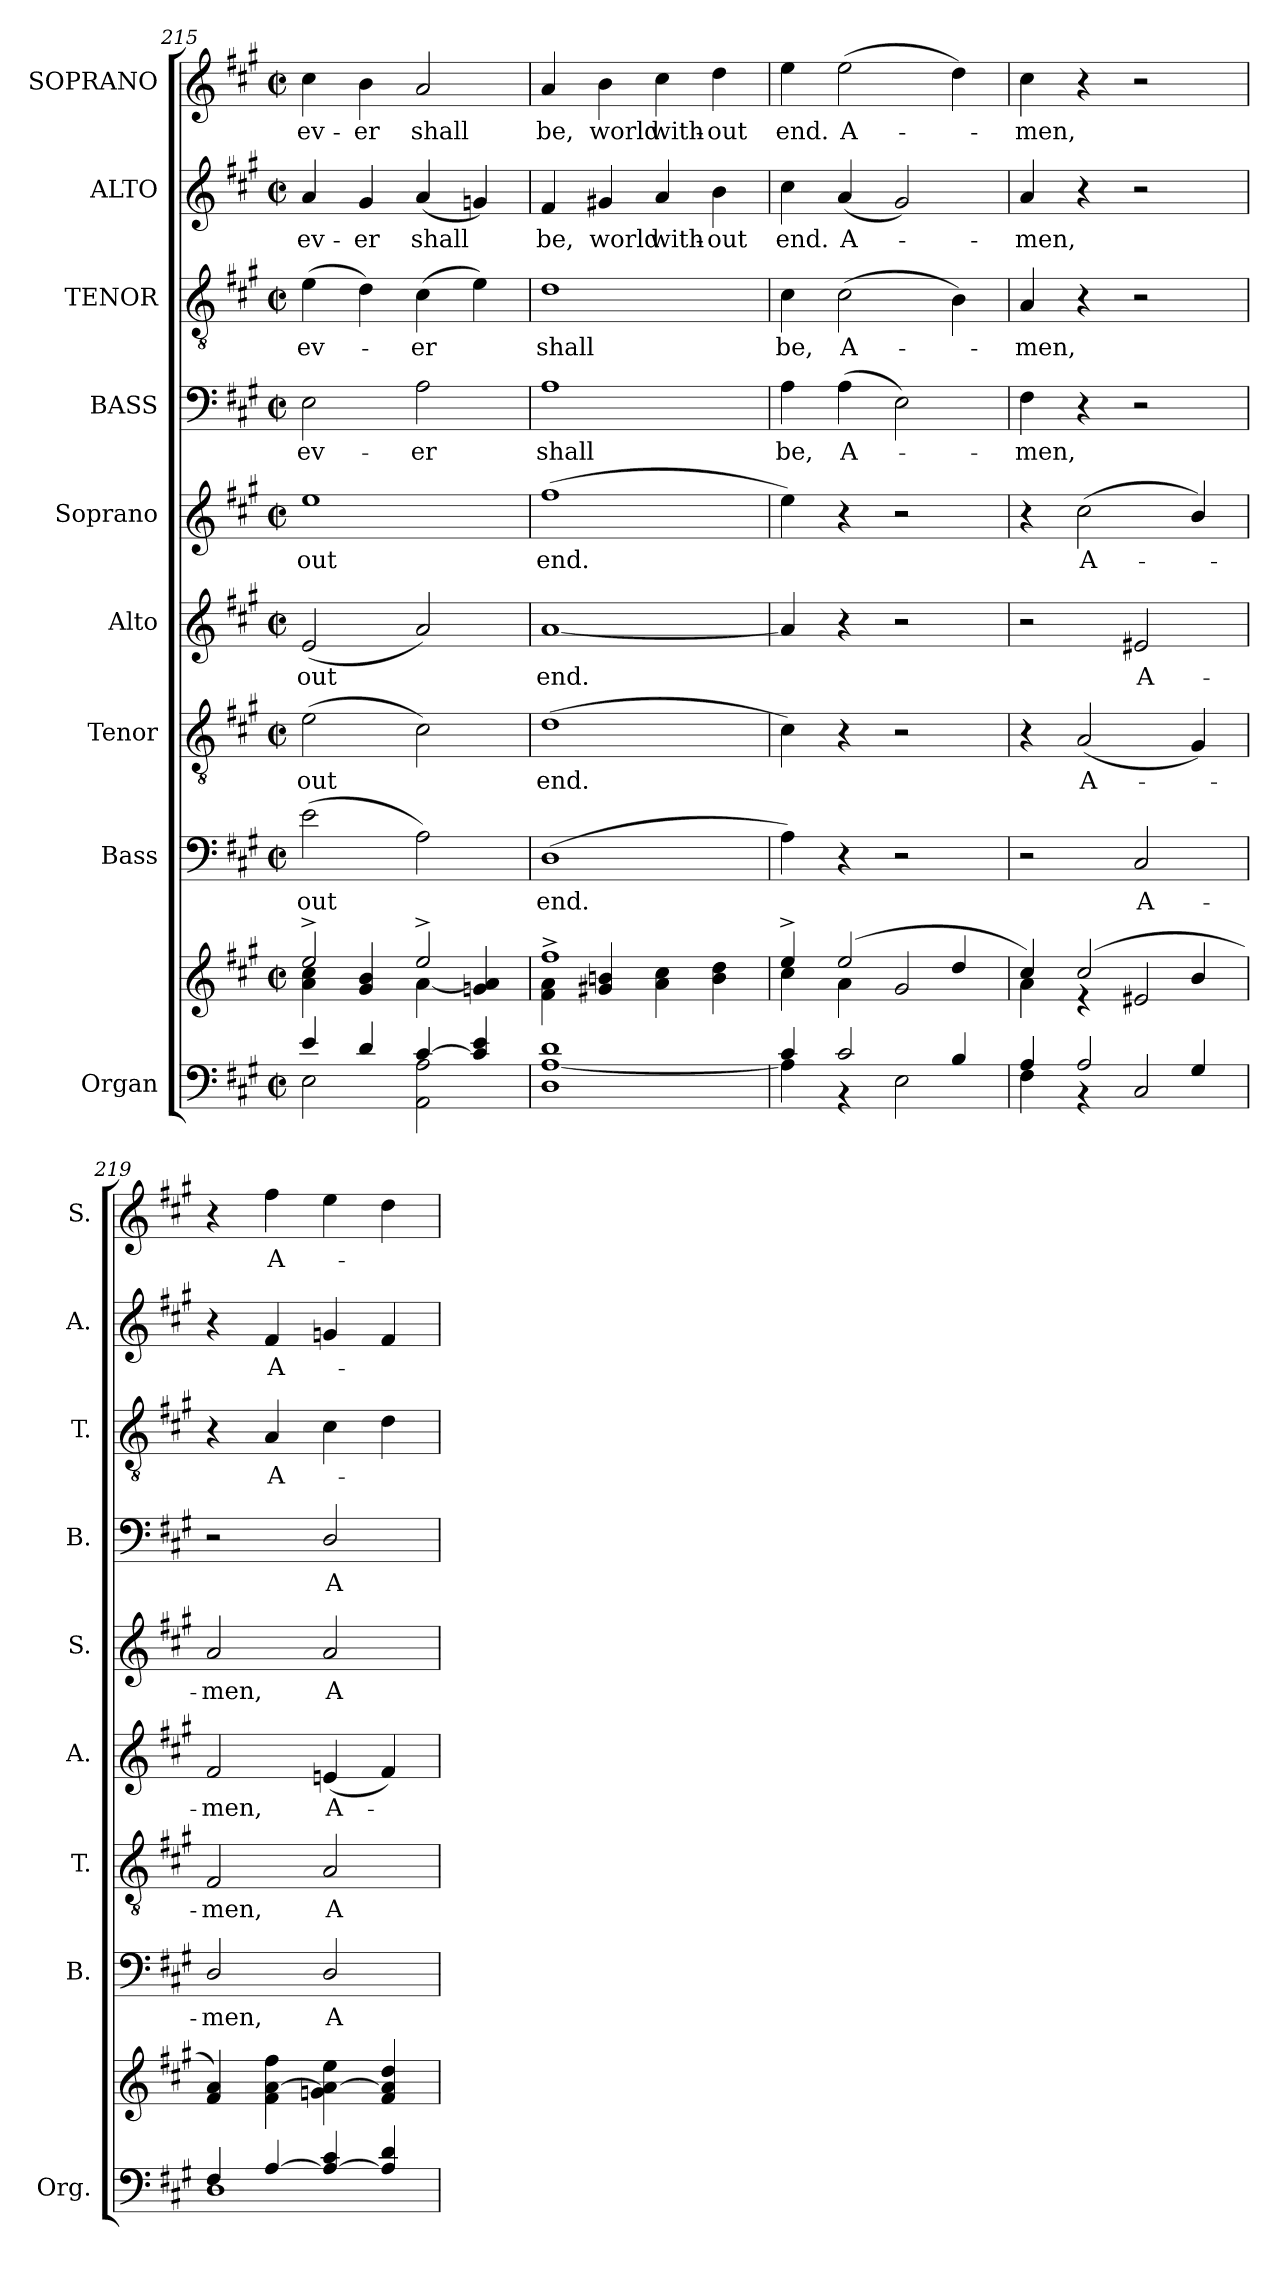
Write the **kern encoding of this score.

**kern	**kern	**kern	**text	**kern	**text	**kern	**text	**kern	**text	**kern	**text	**kern	**text	**kern	**text	**kern	**text
*part9	*part9	*part8	*part8	*part7	*part7	*part6	*part6	*part5	*part5	*part4	*part4	*part3	*part3	*part2	*part2	*part1	*part1
*staff10	*staff9	*staff8	*staff8	*staff7	*staff7	*staff6	*staff6	*staff5	*staff5	*staff4	*staff4	*staff3	*staff3	*staff2	*staff2	*staff1	*staff1
*I"Organ	*	*I"Bass	*	*I"Tenor	*	*I"Alto	*	*I"Soprano	*	*I"BASS	*	*I"TENOR	*	*I"ALTO	*	*I"SOPRANO	*
*I'Org.	*	*I'B.	*	*I'T.	*	*I'A.	*	*I'S.	*	*I'B.	*	*I'T.	*	*I'A.	*	*I'S.	*
*clefF4	*clefG2	*clefF4	*	*clefGv2	*	*clefG2	*	*clefG2	*	*clefF4	*	*clefGv2	*	*clefG2	*	*clefG2	*
*	*	*	*	*ITrd7c12	*	*	*	*	*	*	*	*ITrd7c12	*	*	*	*	*
*k[f#c#g#]	*k[f#c#g#]	*k[f#c#g#]	*	*k[f#c#g#]	*	*k[f#c#g#]	*	*k[f#c#g#]	*	*k[f#c#g#]	*	*k[f#c#g#]	*	*k[f#c#g#]	*	*k[f#c#g#]	*
*A:	*A:	*A:	*	*A:	*	*A:	*	*A:	*	*A:	*	*A:	*	*A:	*	*A:	*
*M2/2	*M2/2	*M2/2	*	*M2/2	*	*M2/2	*	*M2/2	*	*M2/2	*	*M2/2	*	*M2/2	*	*M2/2	*
*met(c|)	*met(c|)	*met(c|)	*	*met(c|)	*	*met(c|)	*	*met(c|)	*	*met(c|)	*	*met(c|)	*	*met(c|)	*	*met(c|)	*
=215	=215	=215	=215	=215	=215	=215	=215	=215	=215	=215	=215	=215	=215	=215	=215	=215	=215
*^	*^	*	*	*	*	*	*	*	*	*	*	*	*	*	*	*	*
!	!	!	!	!	!LO:LY:b:color=#000000	!	!	!	!	!	!	!	!	!	!	!	!	!	!
!	!	!	!	!	!	!	!LO:LY:b:color=#000000	!	!	!	!	!	!	!	!	!	!	!	!
!	!	!	!	!	!	!	!	!	!LO:LY:b:color=#000000	!	!	!	!	!	!	!	!	!	!
!	!	!	!	!	!	!	!	!	!	!	!LO:LY:b:color=#000000	!	!	!	!	!	!	!	!
!	!	!	!	!	!	!	!	!	!	!	!	!	!LO:LY:b:color=#000000	!	!	!	!	!	!
!	!	!	!	!	!	!	!	!	!	!	!	!	!	!	!LO:LY:b:color=#000000	!	!	!	!
!	!	!	!	!	!	!	!	!	!	!	!	!	!	!	!	!	!LO:LY:b:color=#000000	!	!
!	!	!	!	!	!	!	!	!	!	!	!	!	!	!	!	!	!	!	!LO:LY:b:color=#000000
4ei/	2Ei\	2ee^i/	4ai\ 4cc#i	(2ei\	-out	(2Ei\	-out	(2ei/	-out	1eei	-out	2Ei\	ev-	(4Ei\	ev-	4ai/	ev-	4cc#i\	ev-
!	!	!	!	!	!	!	!	!	!	!	!	!	!	!	!	!	!LO:LY:b:color=#000000	!	!
!	!	!	!	!	!	!	!	!	!	!	!	!	!	!	!	!	!	!	!LO:LY:b:color=#000000
4di/	.	.	4g#i/ 4bi	.	.	.	.	.	.	.	.	.	.	4Di\)	.	4g#i/	-er	4bi\	-er
!	!	!	!	!	!	!	!	!	!	!	!	!	!LO:LY:b:color=#000000	!	!	!	!	!	!
!	!	!	!	!	!	!	!	!	!	!	!	!	!	!	!LO:LY:b:color=#000000	!	!	!	!
!	!	!	!	!	!	!	!	!	!	!	!	!	!	!	!	!	!LO:LY:b:color=#000000	!	!
!	!	!	!	!	!	!	!	!	!	!	!	!	!	!	!	!	!	!	!LO:LY:b:color=#000000
[4c#i/	2AAi\ 2Ai	2ee^i/	[4ai\	2Ai\)	.	2C#i\)	.	2ai/)	.	.	.	2Ai\	-er	(4C#i\	-er	(4ai/	shall	2ai/	shall
4c#i/] 4ei	.	.	4gni/ 4ai]	.	.	.	.	.	.	.	.	.	.	4Ei\)	.	4gni/)	.	.	.
=216	=216	=216	=216	=216	=216	=216	=216	=216	=216	=216	=216	=216	=216	=216	=216	=216	=216	=216	=216
!	!	!	!	!	!LO:LY:b:color=#000000	!	!	!	!	!	!	!	!	!	!	!	!	!	!
!	!	!	!	!	!	!	!LO:LY:b:color=#000000	!	!	!	!	!	!	!	!	!	!	!	!
!	!	!	!	!	!	!	!	!	!LO:LY:b:color=#000000	!	!	!	!	!	!	!	!	!	!
!	!	!	!	!	!	!	!	!	!	!	!LO:LY:b:color=#000000	!	!	!	!	!	!	!	!
!	!	!	!	!	!	!	!	!	!	!	!	!	!LO:LY:b:color=#000000	!	!	!	!	!	!
!	!	!	!	!	!	!	!	!	!	!	!	!	!	!	!LO:LY:b:color=#000000	!	!	!	!
!	!	!	!	!	!	!	!	!	!	!	!	!	!	!	!	!	!LO:LY:b:color=#000000	!	!
!	!	!	!	!	!	!	!	!	!	!	!	!	!	!	!	!	!	!	!LO:LY:b:color=#000000
1di	1Di [1Ai	1ff#^i	4f#i\ 4ai	(1Di	end.	(1Di	end.	[1ai	end.	(1ff#i	end.	1Ai	shall	1Di	shall	4f#i/	be,	4ai/	be,
!	!	!	!	!	!	!	!	!	!	!	!	!	!	!	!	!	!LO:LY:b:color=#000000	!	!
!	!	!	!	!	!	!	!	!	!	!	!	!	!	!	!	!	!	!	!LO:LY:b:color=#000000
.	.	.	4g#Xi/ 4bni	.	.	.	.	.	.	.	.	.	.	.	.	4g#Xi/	world	4bi\	world
!	!	!	!	!	!	!	!	!	!	!	!	!	!	!	!	!	!LO:LY:b:color=#000000	!	!
!	!	!	!	!	!	!	!	!	!	!	!	!	!	!	!	!	!	!	!LO:LY:b:color=#000000
.	.	.	4ai\ 4cc#i	.	.	.	.	.	.	.	.	.	.	.	.	4ai/	with-	4cc#i\	with-
!	!	!	!	!	!	!	!	!	!	!	!	!	!	!	!	!	!LO:LY:b:color=#000000	!	!
!	!	!	!	!	!	!	!	!	!	!	!	!	!	!	!	!	!	!	!LO:LY:b:color=#000000
.	.	.	4bi\ 4ddi	.	.	.	.	.	.	.	.	.	.	.	.	4bi\	-out	4ddi\	-out
=217	=217	=217	=217	=217	=217	=217	=217	=217	=217	=217	=217	=217	=217	=217	=217	=217	=217	=217	=217
!	!	!	!	!	!	!	!	!	!	!	!	!	!LO:LY:b:color=#000000	!	!	!	!	!	!
!	!	!	!	!	!	!	!	!	!	!	!	!	!	!	!LO:LY:b:color=#000000	!	!	!	!
!	!	!	!	!	!	!	!	!	!	!	!	!	!	!	!	!	!LO:LY:b:color=#000000	!	!
!	!	!	!	!	!	!	!	!	!	!	!	!	!	!	!	!	!	!	!LO:LY:b:color=#000000
4c#i/	4Ai\]	4ee^i/	4cc#i\	4Ai\)	.	4C#i\)	.	4ai/]	.	4eei\)	.	4Ai\	be,	4C#i\	be,	4cc#i\	end.	4eei\	end.
!	!	!	!	!	!	!	!	!	!	!	!	!	!LO:LY:b:color=#000000	!	!	!	!	!	!
!	!	!	!	!	!	!	!	!	!	!	!	!	!	!	!LO:LY:b:color=#000000	!	!	!	!
!	!	!	!	!	!	!	!	!	!	!	!	!	!	!	!	!	!LO:LY:b:color=#000000	!	!
!	!	!	!	!	!	!	!	!	!	!	!	!	!	!	!	!	!	!	!LO:LY:b:color=#000000
2c#i/	4r	(2eei/	4ai\	4r	.	4r	.	4r	.	4r	.	(4Ai\	A-	(2C#i\	A-	(4ai/	A-	(2eei\	A-
.	2Ei\	.	2g#i/	2r	.	2r	.	2r	.	2r	.	2Ei\)	.	.	.	2g#i/)	.	.	.
4Bi/	.	4ddi/	.	.	.	.	.	.	.	.	.	.	.	4BBi\)	.	.	.	4ddi\)	.
=218	=218	=218	=218	=218	=218	=218	=218	=218	=218	=218	=218	=218	=218	=218	=218	=218	=218	=218	=218
!	!	!	!	!	!	!	!	!	!	!	!	!	!LO:LY:b:color=#000000	!	!	!	!	!	!
!	!	!	!	!	!	!	!	!	!	!	!	!	!	!	!LO:LY:b:color=#000000	!	!	!	!
!	!	!	!	!	!	!	!	!	!	!	!	!	!	!	!	!	!LO:LY:b:color=#000000	!	!
!	!	!	!	!	!	!	!	!	!	!	!	!	!	!	!	!	!	!	!LO:LY:b:color=#000000
4Ai/	4F#i\	4cc#i/)	4ai\	2r	.	4r	.	2r	.	4r	.	4F#i\	-men,	4AAi/	-men,	4ai/	-men,	4cc#i\	-men,
!	!	!	!	!	!	!	!LO:LY:b:color=#000000	!	!	!	!	!	!	!	!	!	!	!	!
!	!	!	!	!	!	!	!	!	!	!	!LO:LY:b:color=#000000	!	!	!	!	!	!	!	!
2Ai/	4r	(2cc#i/	4r	.	.	(2AAi/	A-	.	.	(2cc#i\	A-	4r	.	4r	.	4r	.	4r	.
!	!	!	!	!	!LO:LY:b:color=#000000	!	!	!	!	!	!	!	!	!	!	!	!	!	!
!	!	!	!	!	!	!	!	!	!LO:LY:b:color=#000000	!	!	!	!	!	!	!	!	!	!
.	2C#i/	.	2e#Xi/	2C#i/	A-	.	.	2e#Xi/	A-	.	.	2r	.	2r	.	2r	.	2r	.
4G#i/	.	4bi/	.	.	.	4GG#i/)	.	.	.	4bi/)	.	.	.	.	.	.	.	.	.
*	*	*v	*v	*	*	*	*	*	*	*	*	*	*	*	*	*	*	*	*
=219	=219	=219	=219	=219	=219	=219	=219	=219	=219	=219	=219	=219	=219	=219	=219	=219	=219	=219
!	!	!	!	!LO:LY:b:color=#000000	!	!	!	!	!	!	!	!	!	!	!	!	!	!
!	!	!	!	!	!	!LO:LY:b:color=#000000	!	!	!	!	!	!	!	!	!	!	!	!
!	!	!	!	!	!	!	!	!LO:LY:b:color=#000000	!	!	!	!	!	!	!	!	!	!
!	!	!	!	!	!	!	!	!	!	!LO:LY:b:color=#000000	!	!	!	!	!	!	!	!
4F#i/	1Di	4f#i/ 4ai)	2Di/	-men,	2FF#i/	-men,	2f#i/	-men,	2ai/	-men,	2r	.	4r	.	4r	.	4r	.
!	!	!	!	!	!	!	!	!	!	!	!	!	!	!LO:LY:b:color=#000000	!	!	!	!
!	!	!	!	!	!	!	!	!	!	!	!	!	!	!	!	!LO:LY:b:color=#000000	!	!
!	!	!	!	!	!	!	!	!	!	!	!	!	!	!	!	!	!	!LO:LY:b:color=#000000
[4Ai/	.	4f#i\ [4ai 4ff#i	.	.	.	.	.	.	.	.	.	.	4AAi/	A-	4f#i/	A-	4ff#i\	A-
!	!	!	!	!LO:LY:b:color=#000000	!	!	!	!	!	!	!	!	!	!	!	!	!	!
!	!	!	!	!	!	!LO:LY:b:color=#000000	!	!	!	!	!	!	!	!	!	!	!	!
!	!	!	!	!	!	!	!	!LO:LY:b:color=#000000	!	!	!	!	!	!	!	!	!	!
!	!	!	!	!	!	!	!	!	!	!LO:LY:b:color=#000000	!	!	!	!	!	!	!	!
!	!	!	!	!	!	!	!	!	!	!	!	!LO:LY:b:color=#000000	!	!	!	!	!	!
4Ai/_ 4c#i	.	4gni\ 4ai_ 4eei	2Di/	A-	2AAi/	A-	(4eni/	A-	2ai/	A-	2Di/	A-	4C#i\	.	4gni/	.	4eei\	.
4Ai/] 4di	.	4f#i/ 4ai] 4ddi	.	.	.	.	4f#i/)	.	.	.	.	.	4Di\	.	4f#i/	.	4ddi\	.
*v	*v	*	*	*	*	*	*	*	*	*	*	*	*	*	*	*	*	*
=	=	=	=	=	=	=	=	=	=	=	=	=	=	=	=	=	=
*-	*-	*-	*-	*-	*-	*-	*-	*-	*-	*-	*-	*-	*-	*-	*-	*-	*-
